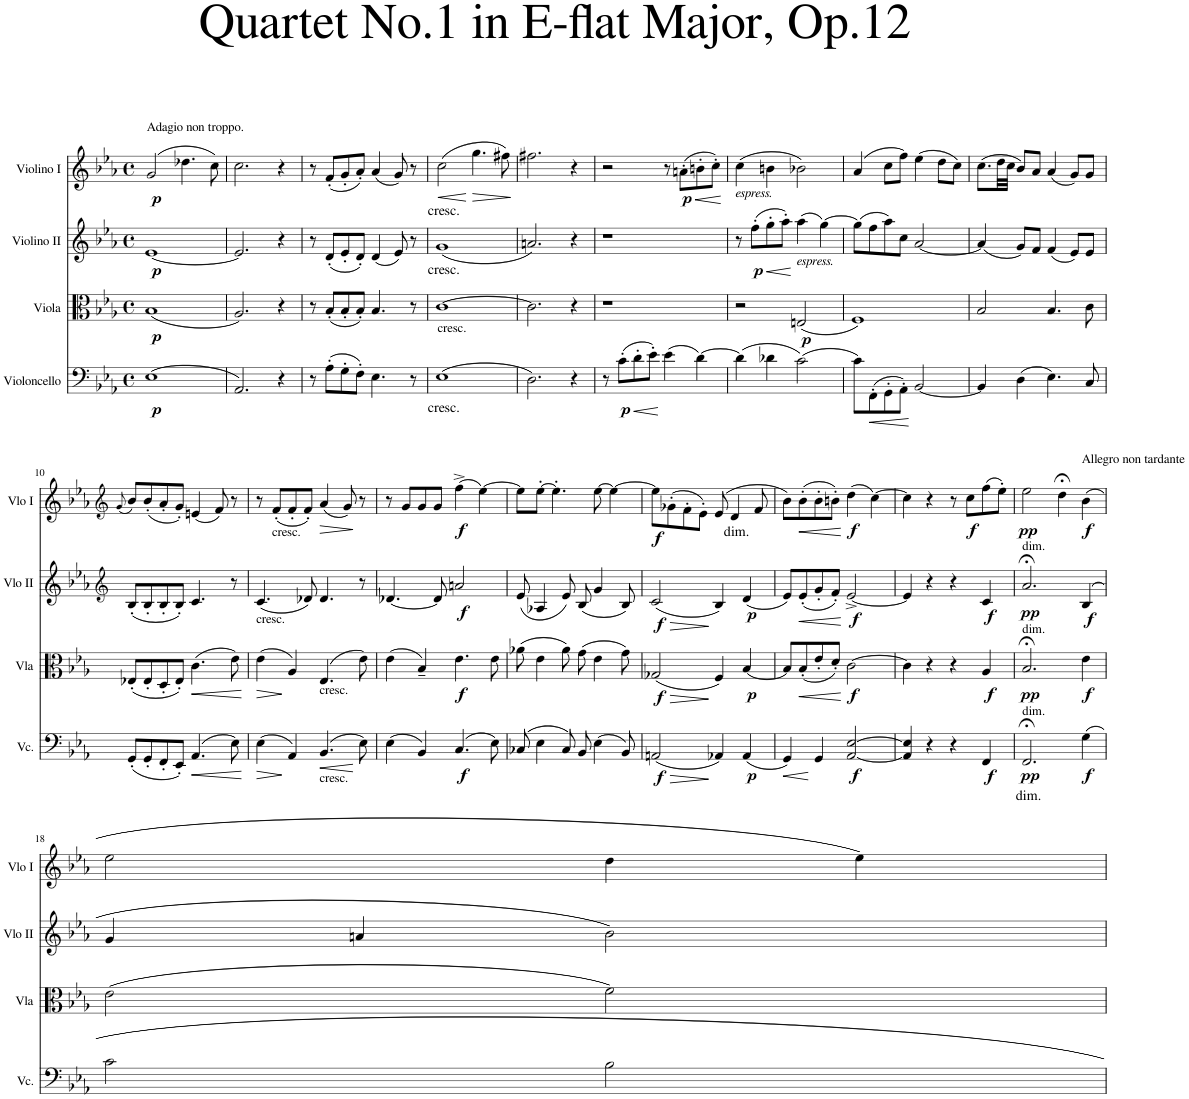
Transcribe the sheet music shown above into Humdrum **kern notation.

**kern	**text	**dynam	**kern	**dynam	**kern	**text	**dynam	**kern	**text	**dynam
*part4	*part4	*part4	*part3	*part3	*part2	*part2	*part2	*part1	*part1	*part1
*staff4	*staff4	*staff4	*staff3	*staff3	*staff2	*staff2	*staff2	*staff1	*staff1	*staff1
*I"Violoncello	*	*	*I"Viola	*	*I"Violino II	*	*	*I"Violino I	*	*
*I'Vc.	*	*	*I'Vla	*	*I'Vlo II	*	*	*I'Vlo I	*	*
*clefF4	*	*	*clefC3	*	*clefG2	*	*	*clefG2	*	*
*k[b-e-a-]	*	*	*k[b-e-a-]	*	*k[b-e-a-]	*	*	*k[b-e-a-]	*	*
*M4/4	*	*	*M4/4	*	*M4/4	*	*	*M4/4	*	*
*met(c)	*	*	*met(c)	*	*met(c)	*	*	*met(c)	*	*
=1	=1	=1	=1	=1	=1	=1	=1	=1	=1	=1
!	!	!	!	!	!	!	!	!LO:TX:a:t=Adagio non troppo.	!	!
!	!	!LO:DY:b	!	!LO:DY:b	!	!	!LO:DY:b	!	!	!LO:DY:b
(1E-	.	p	(1B-	p	[1e-	.	p	(2g/	.	p
.	.	.	.	.	.	.	.	4.dd-X\	.	.
.	.	.	.	.	.	.	.	8cc\)	.	.
=2	=2	=2	=2	=2	=2	=2	=2	=2	=2	=2
2.AA-/)	.	.	2.A-/)	.	2.e-/]	.	.	2.cc\	.	.
4r	.	.	4r	.	4r	.	.	4r	.	.
=3	=3	=3	=3	=3	=3	=3	=3	=3	=3	=3
8r	.	.	8r	.	8r	.	.	8r	.	.
(8A-'\L	.	.	(8B-'/L	.	(8d'/L	.	.	(8f'/L	.	.
8G'\	.	.	8B-'/	.	8e-'/	.	.	8g'/	.	.
8F'\J)	.	.	8B-'/J)	.	8d'/J)	.	.	8a-'/J)	.	.
4.E-\	.	.	4.B-/	.	(4d/	.	.	(4a-/	.	.
.	.	.	.	.	8e-/)	.	.	8g/)	.	.
8r	.	.	8r	.	8r	.	.	8r	.	.
=4	=4	=4	=4	=4	=4	=4	=4	=4	=4	=4
!	!	!	!LO:TX:b:t=cresc.	!	!	!	!	!	!	!
!	!LO:LY:b	!	!	!	!	!LO:LY:b	!	!	!LO:LY:b	!LO:HP:b
(1E-	cresc.	.	[1c	.	(1g	cresc.	.	(2cc\	cresc.	<
!	!	!	!	!	!	!	!	!	!	!LO:HP:n=1:b
.	.	.	.	.	.	.	.	4.gg\	.	[ >
.	.	.	.	.	.	.	.	8ff#X\)	.	.
.	.	.	.	.	.	.	.	.	.	]
=5	=5	=5	=5	=5	=5	=5	=5	=5	=5	=5
2.D\)	.	.	2.c\]	.	2.an/)	.	.	2.ff#X\	.	.
4r	.	.	4r	.	4r	.	.	4r	.	.
=6	=6	=6	=6	=6	=6	=6	=6	=6	=6	=6
8r	.	.	1r	.	1r	.	.	2r	.	.
!	!	!LO:HP:b	!	!	!	!	!	!	!	!
!	!	!LO:DY:n=1:b	!	!	!	!	!	!	!	!
(8c'\L	.	< p	.	.	.	.	.	.	.	.
8d'\	.	.	.	.	.	.	.	.	.	.
8e-'\J)	.	.	.	.	.	.	.	.	.	.
(4e-\	.	[	.	.	.	.	.	8r	.	.
!	!	!	!	!	!	!	!	!	!	!LO:HP:b
!	!	!	!	!	!	!	!	!	!	!LO:DY:n=1:b
.	.	.	.	.	.	.	.	(8an'\L	.	< p
[4d\)	.	.	.	.	.	.	.	8bn'\	.	.
.	.	.	.	.	.	.	.	8cc'\J)	.	.
.	.	.	.	.	.	.	.	.	.	[
=7	=7	=7	=7	=7	=7	=7	=7	=7	=7	=7
!	!	!	!	!	!	!	!	!LO:TX:b:i:t=espress.	!	!
(4d\]	.	.	2r	.	8r	.	.	(4cc\	.	.
!	!	!	!	!	!	!	!LO:HP:b	!	!	!
!	!	!	!	!	!	!	!LO:DY:n=1:b	!	!	!
.	.	.	.	.	(8ff'\L	.	< p	.	.	.
4d-X\	.	.	.	.	8gg'\	.	.	4bn\	.	.
.	.	.	.	.	8aa-'\J)	.	.	.	.	.
!	!	!	!	!	!LO:TX:b:i:t=espress.	!	!	!	!	!
!	!	!	!	!LO:DY:b	!	!	!	!	!	!
(2c\)	.	.	(2En/	p	(4aa-\	.	[	2b-X\)	.	.
.	.	.	.	.	[4gg\)	.	.	.	.	.
=8	=8	=8	=8	=8	=8	=8	=8	=8	=8	=8
8c\L)	.	.	1F)	.	(8gg\L]	.	.	(4a-/	.	.
!	!	!LO:HP:b	!	!	!	!	!	!	!	!
(8FF'\	.	<	.	.	8ff\	.	.	.	.	.
8GG'\	.	.	.	.	8aa-\)	.	.	8cc\L	.	.
8AA-'\J)	.	.	.	.	8cc\J	.	.	8ff\J)	.	.
[2BB-/	.	[	.	.	[2a-/	.	.	(4ee-\	.	.
.	.	.	.	.	.	.	.	8dd\L	.	.
.	.	.	.	.	.	.	.	8cc\J)	.	.
=9	=9	=9	=9	=9	=9	=9	=9	=9	=9	=9
4BB-/]	.	.	2B-/	.	(4a-/]	.	.	(8.cc\L	.	.
.	.	.	.	.	.	.	.	32dd\LL	.	.
.	.	.	.	.	.	.	.	32cc\JJJ	.	.
(4D\	.	.	.	.	8g/L)	.	.	8b-/L)	.	.
.	.	.	.	.	8f/J	.	.	8a-/J	.	.
4.E-\)	.	.	4.B-/	.	(4f/	.	.	(4a-/	.	.
.	.	.	.	.	8e-/L)	.	.	8g/L)	.	.
8C/	.	.	8c\	.	8e-/J	.	.	8g/J	.	.
!!LO:LB:g=z
=10	=10	=10	=10	=10	=10	=10	=10	=10	=10	=10
*	*	*	*	*	*clefG2	*	*	*clefG2	*	*
.	.	.	.	.	.	.	.	(8qg/	.	.
(8GG'/L	.	.	(8E-X'/L	.	(8B-'/L	.	.	8b-/L)	.	.
8GG'/	.	.	8E-'/	.	8B-'/	.	.	(8b-'/	.	.
8FF'/	.	.	8D'/	.	8B-'/	.	.	8a-'/	.	.
8EE-'/J)	.	.	8E-'/J)	.	8B-'/J)	.	.	8g'/J)	.	.
!	!	!LO:HP:b	!	!LO:HP:b	!	!	!	!	!	!
(4.AA-/	.	<	(4.c\	<	4.c/	.	.	(4en/	.	.
.	.	.	.	.	.	.	.	8f/)	.	.
8E-\)	.	.	8e-\)	.	8r	.	.	8r	.	.
.	.	[	.	[	.	.	.	.	.	.
=11	=11	=11	=11	=11	=11	=11	=11	=11	=11	=11
!	!	!	!	!	!LO:TX:b:t=cresc.	!	!	!	!	!
!	!	!LO:HP:b	!	!LO:HP:b	!	!	!	!	!	!
(4E-\	.	>	(4e-\	>	(4.c/	.	.	8r	.	.
!	!	!	!	!	!	!	!	!LO:TX:b:t=cresc.	!	!
.	.	.	.	.	.	.	.	(8f'/L	.	.
4AA-/)	.	]	4A-/)	]	.	.	.	8f'/	.	.
.	.	.	.	.	8d-X/)	.	.	8f'/J)	.	.
!	!	!	!LO:TX:b:t=cresc.	!	!	!	!	!	!	!
!LO:TX:b:t=cresc.	!	!	!	!	!	!	!	!	!	!
!	!	!LO:HP:b	!	!	!	!	!	!	!	!LO:HP:b
(4.BB-/	.	<	(4.E-/	.	4.d-/	.	.	(4a-/	.	>
.	.	.	.	.	.	.	.	8g/)	.	.
8E-\)	.	[	8e-\)	.	8r	.	.	8r	.	]
=12	=12	=12	=12	=12	=12	=12	=12	=12	=12	=12
(4E-\	.	.	(4e-\	.	[4.d-X/	.	.	8r	.	.
.	.	.	.	.	.	.	.	8g/L	.	.
4BB-/)	.	.	4B-~/)	.	.	.	.	8g/	.	.
.	.	.	.	.	8d-/]	.	.	8g/J	.	.
!	!	!LO:DY:b	!	!LO:DY:b	!	!	!LO:DY:b	!	!	!LO:DY:b
(4.C/	.	f	4.e-\	f	2an/	.	f	(4ff^\	.	f
.	.	.	.	.	.	.	.	[4ee-\)	.	.
8E-\)	.	.	8e-\	.	.	.	.	.	.	.
=13	=13	=13	=13	=13	=13	=13	=13	=13	=13	=13
(8C-X/	.	.	(8a-X\	.	(8e-/	.	.	8ee-\L]	.	.
4E-\	.	.	4e-\	.	4A-X/	.	.	[8ee-'\J	.	.
.	.	.	.	.	.	.	.	4.ee-'\]	.	.
8C-/)	.	.	8a-\)	.	8e-/)	.	.	.	.	.
8BB-/	.	.	(8g\	.	(8B-/	.	.	.	.	.
(4E-\	.	.	4e-\	.	4g/	.	.	[8ee-\	.	.
.	.	.	.	.	.	.	.	4ee-\_	.	.
8BB-/)	.	.	8g\)	.	8B-/)	.	.	.	.	.
=14	=14	=14	=14	=14	=14	=14	=14	=14	=14	=14
!	!	!LO:HP:b	!	!LO:HP:b	!	!	!LO:HP:b	!	!	!
!	!	!LO:DY:n=1:b	!	!LO:DY:n=1:b	!	!	!LO:DY:n=1:b	!	!	!LO:DY:b
(2AAn/	.	> f	(2G-X/	> f	(2c/	.	> f	8ee-\L]	.	f
.	.	.	.	.	.	.	.	(8g-X'\	.	.
.	.	.	.	.	.	.	.	8f'\	.	.
.	.	.	.	.	.	.	.	8e-'\J)	.	.
4AA-X/)	.	]	4F/)	]	4B-/)	.	]	(8e-/	.	.
!	!	!	!	!	!	!	!	!	!LO:LY:b	!
.	.	.	.	.	.	.	.	4d/	-dim.	.
!	!	!LO:DY:n=2:b	!	!LO:DY:n=2:b	!	!	!LO:DY:n=2:b	!	!	!
(4AA-/	.	p	[4B-/	p	(4d/	.	p	.	.	.
.	.	.	.	.	.	.	.	8f/	.	.
=15	=15	=15	=15	=15	=15	=15	=15	=15	=15	=15
!	!	!LO:HP:b	!	!	!	!	!	!	!	!
4GG/)	.	<	8B-/L]	.	8e-/L)	.	.	8b-\L)	.	.
!	!	!	!	!LO:HP:b	!	!	!LO:HP:b	!	!	!LO:HP:b
.	.	.	(8B-'/	<	(8e-'/	.	<	(8b-'\	.	<
4GG/	.	[	8e-'/	.	8g'/	.	.	8b-'\	.	.
.	.	.	8d'/J)	.	8f'/J)	.	.	8bn'\J)	.	.
!	!	!LO:DY:b	!	!LO:DY:n=1:b	!	!	!LO:DY:n=1:b	!	!	!LO:DY:n=1:b
[2AA-/ [2E-/	.	f	[2c\	[ f	[2e-^/	.	[ f	(4dd\	.	[ f
.	.	.	.	.	.	.	.	[4cc\)	.	.
=16	=16	=16	=16	=16	=16	=16	=16	=16	=16	=16
4AA-/] 4E-/]	.	.	4c\]	.	4e-/]	.	.	4cc\]	.	.
4r	.	.	4r	.	4r	.	.	4r	.	.
4r	.	.	4r	.	4r	.	.	8r	.	.
!	!	!	!	!	!	!	!	!	!	!LO:DY:b
.	.	.	.	.	.	.	.	8cc\L	.	f
!	!	!LO:DY:b	!	!LO:DY:b	!	!	!LO:DY:b	!	!	!
4FF/	.	f	4A-/	f	4c/	.	f	(8ff\	.	.
.	.	.	.	.	.	.	.	8ee-'\J)	.	.
=17	=17	=17	=17	=17	=17	=17	=17	=17	=17	=17
!	!	!	!	!	!	!	!	!LO:TX:b:t=dim.	!	!
!	!	!	!	!	!LO:TX:b:t=dim.	!	!	!	!	!
!	!	!	!LO:TX:b:t=dim.	!	!	!	!	!	!	!
!	!LO:LY:b	!LO:DY:b	!	!LO:DY:b	!	!	!LO:DY:b	!	!	!LO:DY:b
2.FF;</	-dim.	pp	2.B-;</	pp	2.a-;</	.	pp	2ee-\	.	pp
.	.	.	.	.	.	.	.	4dd;<\	.	.
!	!	!	!	!	!	!	!	!LO:TX:a:t=Allegro non tardante	!	!
!	!	!LO:DY:b	!	!LO:DY:b	!	!	!LO:DY:b	!	!	!LO:DY:b
4G\	.	f	4e-\	f	(4B-/	.	f	(4b-\	.	f
!!LO:LB:g=z
=18	=18	=18	=18	=18	=18	=18	=18	=18	=18	=18
2c\	.	.	(2e-\	.	4g/	.	.	2ee-\	.	.
.	.	.	.	.	4an/	.	.	.	.	.
2B-\	.	.	2f\)	.	2b-\)	.	.	4dd\	.	.
.	.	.	.	.	.	.	.	4ee-\)	.	.
=	=	=	=	=	=	=	=	=	=	=
*-	*-	*-	*-	*-	*-	*-	*-	*-	*-	*-
